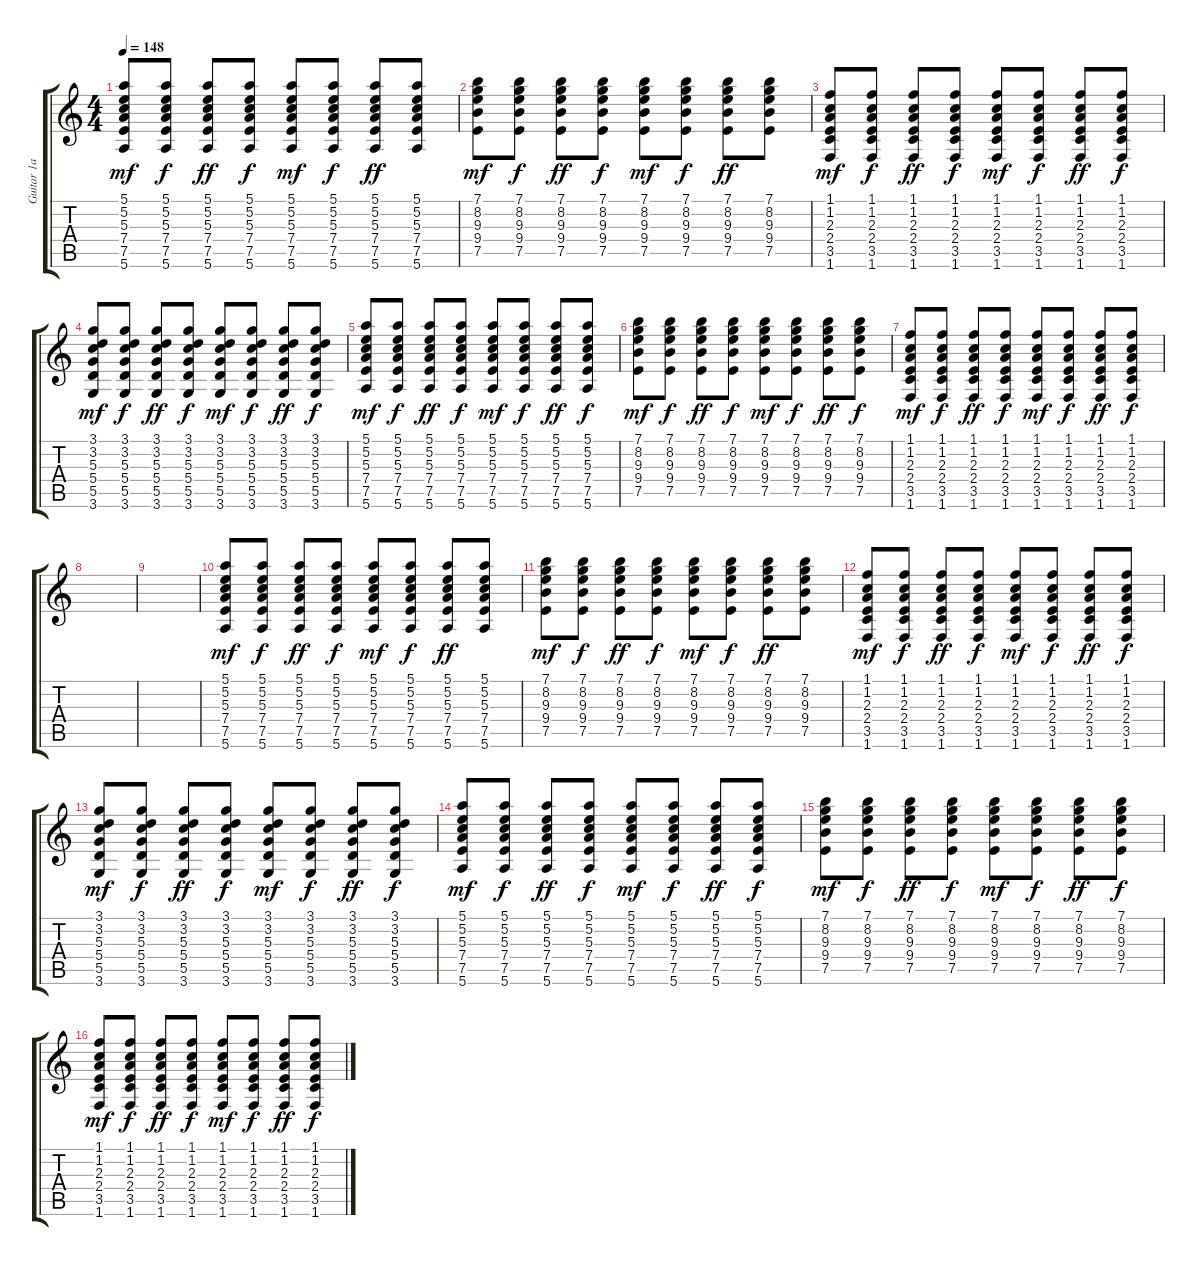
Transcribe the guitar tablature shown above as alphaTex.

\track ("Guitar 1a" "Guitar 1a") {instrument acousticguitarsteel}
\staff {score tabs}
\tuning (E4 B3 G3 D3 A2 E2) {hide}
\ts (4 4)
\tempo 148
\clef g2
\ks c
(5.1 5.2 5.3 7.4 7.5 5.6).8{dy mf} (5.1 5.2 5.3 7.4 7.5 5.6).8{dy f} (5.1 5.2 5.3 7.4 7.5 5.6).8{dy ff} (5.1 5.2 5.3 7.4 7.5 5.6).8{dy f} (5.1 5.2 5.3 7.4 7.5 5.6).8{dy mf} (5.1 5.2 5.3 7.4 7.5 5.6).8{dy f} (5.1 5.2 5.3 7.4 7.5 5.6).8{dy ff} (5.1 5.2 5.3 7.4 7.5 5.6).8 |
(7.1 8.2 9.3 9.4 7.5).8{dy mf} (7.1 8.2 9.3 9.4 7.5).8{dy f} (7.1 8.2 9.3 9.4 7.5).8{dy ff} (7.1 8.2 9.3 9.4 7.5).8{dy f} (7.1 8.2 9.3 9.4 7.5).8{dy mf} (7.1 8.2 9.3 9.4 7.5).8{dy f} (7.1 8.2 9.3 9.4 7.5).8{dy ff} (7.1 8.2 9.3 9.4 7.5).8 |
(1.1 1.2 2.3 2.4 3.5 1.6).8{dy mf} (1.1 1.2 2.3 2.4 3.5 1.6).8{dy f} (1.1 1.2 2.3 2.4 3.5 1.6).8{dy ff} (1.1 1.2 2.3 2.4 3.5 1.6).8{dy f} (1.1 1.2 2.3 2.4 3.5 1.6).8{dy mf} (1.1 1.2 2.3 2.4 3.5 1.6).8{dy f} (1.1 1.2 2.3 2.4 3.5 1.6).8{dy ff} (1.1 1.2 2.3 2.4 3.5 1.6).8{dy f} |
(3.1 3.2 5.3 5.4 5.5 3.6).8{dy mf} (3.1 3.2 5.3 5.4 5.5 3.6).8{dy f} (3.1 3.2 5.3 5.4 5.5 3.6).8{dy ff} (3.1 3.2 5.3 5.4 5.5 3.6).8{dy f} (3.1 3.2 5.3 5.4 5.5 3.6).8{dy mf} (3.1 3.2 5.3 5.4 5.5 3.6).8{dy f} (3.1 3.2 5.3 5.4 5.5 3.6).8{dy ff} (3.1 3.2 5.3 5.4 5.5 3.6).8{dy f} |
(5.1 5.2 5.3 7.4 7.5 5.6).8{dy mf} (5.1 5.2 5.3 7.4 7.5 5.6).8{dy f} (5.1 5.2 5.3 7.4 7.5 5.6).8{dy ff} (5.1 5.2 5.3 7.4 7.5 5.6).8{dy f} (5.1 5.2 5.3 7.4 7.5 5.6).8{dy mf} (5.1 5.2 5.3 7.4 7.5 5.6).8{dy f} (5.1 5.2 5.3 7.4 7.5 5.6).8{dy ff} (5.1 5.2 5.3 7.4 7.5 5.6).8{dy f} |
(7.1 8.2 9.3 9.4 7.5).8{dy mf} (7.1 8.2 9.3 9.4 7.5).8{dy f} (7.1 8.2 9.3 9.4 7.5).8{dy ff} (7.1 8.2 9.3 9.4 7.5).8{dy f} (7.1 8.2 9.3 9.4 7.5).8{dy mf} (7.1 8.2 9.3 9.4 7.5).8{dy f} (7.1 8.2 9.3 9.4 7.5).8{dy ff} (7.1 8.2 9.3 9.4 7.5).8{dy f} |
(1.1 1.2 2.3 2.4 3.5 1.6).8{dy mf} (1.1 1.2 2.3 2.4 3.5 1.6).8{dy f} (1.1 1.2 2.3 2.4 3.5 1.6).8{dy ff} (1.1 1.2 2.3 2.4 3.5 1.6).8{dy f} (1.1 1.2 2.3 2.4 3.5 1.6).8{dy mf} (1.1 1.2 2.3 2.4 3.5 1.6).8{dy f} (1.1 1.2 2.3 2.4 3.5 1.6).8{dy ff} (1.1 1.2 2.3 2.4 3.5 1.6).8{dy f} |
|
|
(5.1 5.2 5.3 7.4 7.5 5.6).8{dy mf} (5.1 5.2 5.3 7.4 7.5 5.6).8{dy f} (5.1 5.2 5.3 7.4 7.5 5.6).8{dy ff} (5.1 5.2 5.3 7.4 7.5 5.6).8{dy f} (5.1 5.2 5.3 7.4 7.5 5.6).8{dy mf} (5.1 5.2 5.3 7.4 7.5 5.6).8{dy f} (5.1 5.2 5.3 7.4 7.5 5.6).8{dy ff} (5.1 5.2 5.3 7.4 7.5 5.6).8 |
(7.1 8.2 9.3 9.4 7.5).8{dy mf} (7.1 8.2 9.3 9.4 7.5).8{dy f} (7.1 8.2 9.3 9.4 7.5).8{dy ff} (7.1 8.2 9.3 9.4 7.5).8{dy f} (7.1 8.2 9.3 9.4 7.5).8{dy mf} (7.1 8.2 9.3 9.4 7.5).8{dy f} (7.1 8.2 9.3 9.4 7.5).8{dy ff} (7.1 8.2 9.3 9.4 7.5).8 |
(1.1 1.2 2.3 2.4 3.5 1.6).8{dy mf} (1.1 1.2 2.3 2.4 3.5 1.6).8{dy f} (1.1 1.2 2.3 2.4 3.5 1.6).8{dy ff} (1.1 1.2 2.3 2.4 3.5 1.6).8{dy f} (1.1 1.2 2.3 2.4 3.5 1.6).8{dy mf} (1.1 1.2 2.3 2.4 3.5 1.6).8{dy f} (1.1 1.2 2.3 2.4 3.5 1.6).8{dy ff} (1.1 1.2 2.3 2.4 3.5 1.6).8{dy f} |
(3.1 3.2 5.3 5.4 5.5 3.6).8{dy mf} (3.1 3.2 5.3 5.4 5.5 3.6).8{dy f} (3.1 3.2 5.3 5.4 5.5 3.6).8{dy ff} (3.1 3.2 5.3 5.4 5.5 3.6).8{dy f} (3.1 3.2 5.3 5.4 5.5 3.6).8{dy mf} (3.1 3.2 5.3 5.4 5.5 3.6).8{dy f} (3.1 3.2 5.3 5.4 5.5 3.6).8{dy ff} (3.1 3.2 5.3 5.4 5.5 3.6).8{dy f} |
(5.1 5.2 5.3 7.4 7.5 5.6).8{dy mf} (5.1 5.2 5.3 7.4 7.5 5.6).8{dy f} (5.1 5.2 5.3 7.4 7.5 5.6).8{dy ff} (5.1 5.2 5.3 7.4 7.5 5.6).8{dy f} (5.1 5.2 5.3 7.4 7.5 5.6).8{dy mf} (5.1 5.2 5.3 7.4 7.5 5.6).8{dy f} (5.1 5.2 5.3 7.4 7.5 5.6).8{dy ff} (5.1 5.2 5.3 7.4 7.5 5.6).8{dy f} |
(7.1 8.2 9.3 9.4 7.5).8{dy mf} (7.1 8.2 9.3 9.4 7.5).8{dy f} (7.1 8.2 9.3 9.4 7.5).8{dy ff} (7.1 8.2 9.3 9.4 7.5).8{dy f} (7.1 8.2 9.3 9.4 7.5).8{dy mf} (7.1 8.2 9.3 9.4 7.5).8{dy f} (7.1 8.2 9.3 9.4 7.5).8{dy ff} (7.1 8.2 9.3 9.4 7.5).8{dy f} |
(1.1 1.2 2.3 2.4 3.5 1.6).8{dy mf} (1.1 1.2 2.3 2.4 3.5 1.6).8{dy f} (1.1 1.2 2.3 2.4 3.5 1.6).8{dy ff} (1.1 1.2 2.3 2.4 3.5 1.6).8{dy f} (1.1 1.2 2.3 2.4 3.5 1.6).8{dy mf} (1.1 1.2 2.3 2.4 3.5 1.6).8{dy f} (1.1 1.2 2.3 2.4 3.5 1.6).8{dy ff} (1.1 1.2 2.3 2.4 3.5 1.6).8{dy f}
